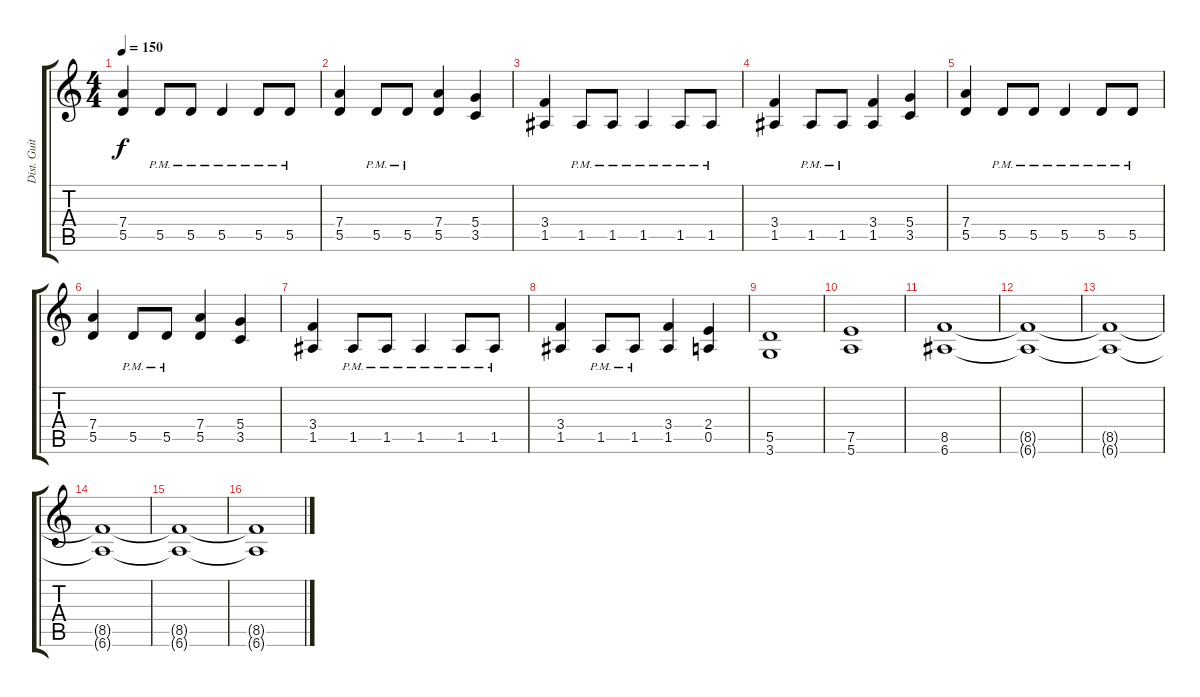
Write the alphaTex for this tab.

\track ("Dist. Guitar I" "Dist. Guit") {instrument distortionguitar}
\staff {score tabs}
\tuning (E4 B3 G3 D3 A2 E2) {hide}
\ts (4 4)
\tempo 150
\clef g2
\ks c
(7.4 5.5).4{dy f} 5.5{pm}.8 5.5{pm}.8 5.5{pm}.4 5.5{pm}.8 5.5{pm}.8 |
(7.4 5.5).4 5.5{pm}.8 5.5{pm}.8 (7.4 5.5).4 (5.4 3.5).4 |
(3.4 1.5).4 1.5{pm}.8 1.5{pm}.8 1.5{pm}.4 1.5{pm}.8 1.5{pm}.8 |
(3.4 1.5).4 1.5{pm}.8 1.5{pm}.8 (3.4 1.5).4 (5.4 3.5).4 |
(7.4 5.5).4 5.5{pm}.8 5.5{pm}.8 5.5{pm}.4 5.5{pm}.8 5.5{pm}.8 |
(7.4 5.5).4 5.5{pm}.8 5.5{pm}.8 (7.4 5.5).4 (5.4 3.5).4 |
(3.4 1.5).4 1.5{pm}.8 1.5{pm}.8 1.5{pm}.4 1.5{pm}.8 1.5{pm}.8 |
(3.4 1.5).4 1.5{pm}.8 1.5{pm}.8 (3.4 1.5).4 (2.4 0.5).4 |
(5.5 3.6).1 |
(7.5 5.6).1 |
(8.5 6.6).1 |
(8.5{t} 6.6{t}).1 |
(8.5{t} 6.6{t}).1{volume 10} |
(8.5{t} 6.6{t}).1{volume 8} |
(8.5{t} 6.6{t}).1{volume 5} |
(8.5{t} 6.6{t}).1{volume 1}
